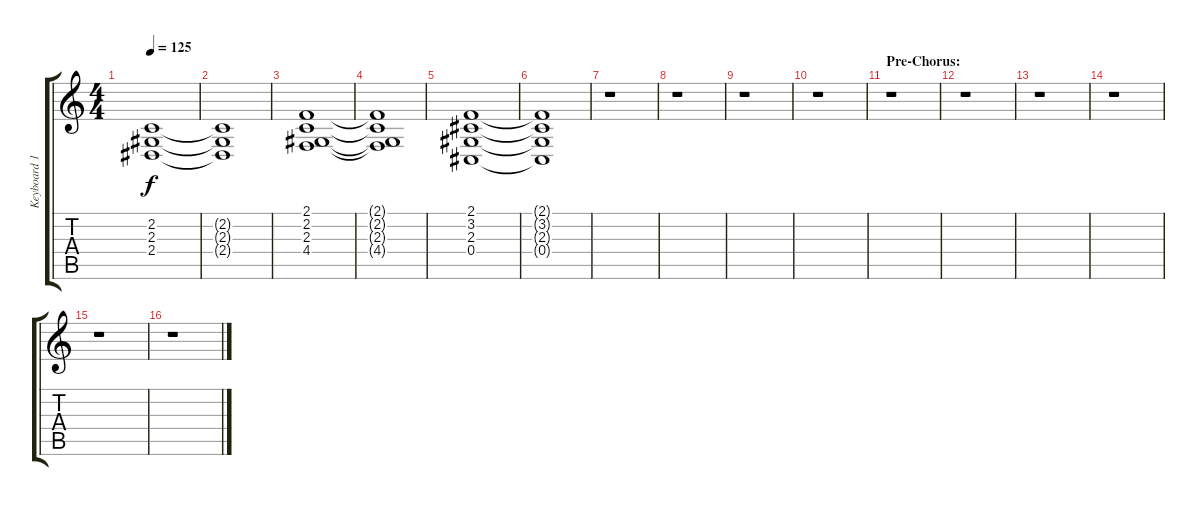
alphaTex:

\track ("Keyboard 1" "Keyboard 1") {instrument stringensemble1}
\staff {score tabs}
\tuning (Eb4 Bb3 Gb3 Db3 Ab2 Eb2) {hide}
\ts (4 4)
\tempo 125
\clef g2
\ks c
(2.2 2.3 2.4).1{dy f} |
(2.2{t} 2.3{t} 2.4{t}).1 |
(2.1 2.2 2.3 4.4).1 |
(2.1{t} 2.2{t} 2.3{t} 4.4{t}).1 |
(2.1 3.2 2.3 0.4).1 |
(2.1{t} 3.2{t} 2.3{t} 0.4{t}).1 |
r.1 |
r.1 |
r.1 |
r.1 |
\section ("" "Pre-Chorus:")
r.1 |
r.1 |
r.1 |
r.1 |
r.1 |
r.1
